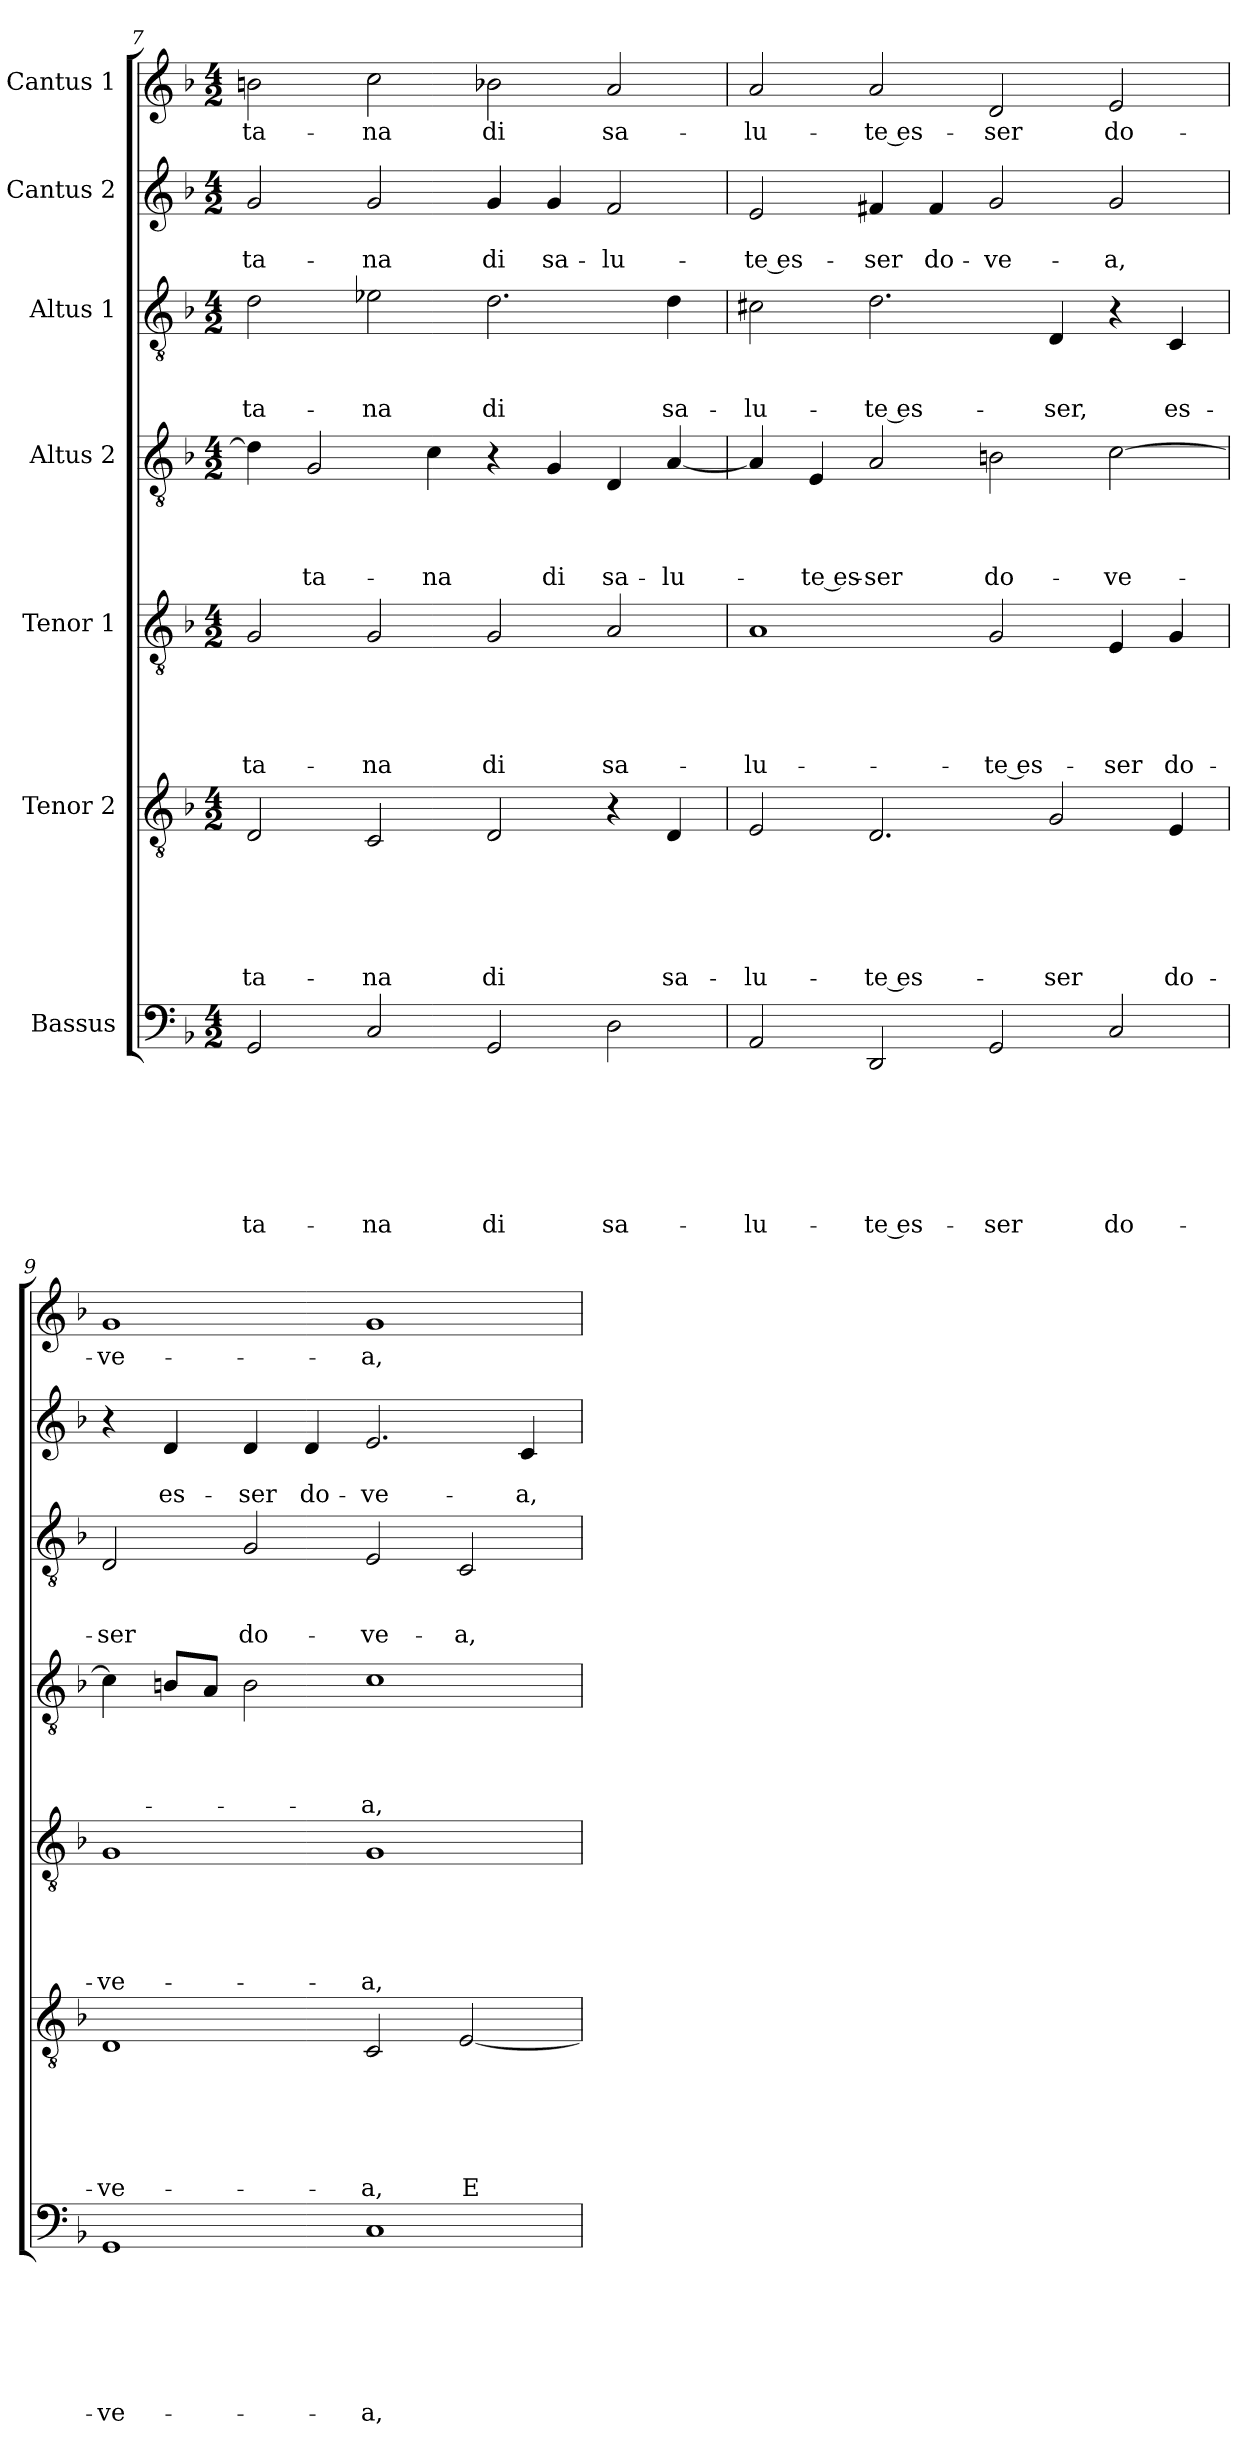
**kern	**text	**text	**text	**text	**text	**text	**text	**kern	**text	**text	**text	**text	**text	**text	**kern	**text	**text	**text	**text	**text	**kern	**text	**text	**text	**text	**kern	**text	**text	**text	**kern	**text	**text	**kern	**text
*part7	*part7	*part7	*part7	*part7	*part7	*part7	*part7	*part6	*part6	*part6	*part6	*part6	*part6	*part6	*part5	*part5	*part5	*part5	*part5	*part5	*part4	*part4	*part4	*part4	*part4	*part3	*part3	*part3	*part3	*part2	*part2	*part2	*part1	*part1
*staff7	*staff7	*staff7	*staff7	*staff7	*staff7	*staff7	*staff7	*staff6	*staff6	*staff6	*staff6	*staff6	*staff6	*staff6	*staff5	*staff5	*staff5	*staff5	*staff5	*staff5	*staff4	*staff4	*staff4	*staff4	*staff4	*staff3	*staff3	*staff3	*staff3	*staff2	*staff2	*staff2	*staff1	*staff1
*I"Bassus	*	*	*	*	*	*	*	*I"Tenor 2	*	*	*	*	*	*	*I"Tenor 1	*	*	*	*	*	*I"Altus 2	*	*	*	*	*I"Altus 1	*	*	*	*I"Cantus 2	*	*	*I"Cantus 1	*
*clefF4	*	*	*	*	*	*	*	*clefGv2	*	*	*	*	*	*	*clefGv2	*	*	*	*	*	*clefGv2	*	*	*	*	*clefGv2	*	*	*	*clefG2	*	*	*clefG2	*
*k[b-]	*	*	*	*	*	*	*	*k[b-]	*	*	*	*	*	*	*k[b-]	*	*	*	*	*	*k[b-]	*	*	*	*	*k[b-]	*	*	*	*k[b-]	*	*	*k[b-]	*
*d:	*	*	*	*	*	*	*	*d:	*	*	*	*	*	*	*d:	*	*	*	*	*	*d:	*	*	*	*	*d:	*	*	*	*d:	*	*	*d:	*
*M4/2	*	*	*	*	*	*	*	*M4/2	*	*	*	*	*	*	*M4/2	*	*	*	*	*	*M4/2	*	*	*	*	*M4/2	*	*	*	*M4/2	*	*	*M4/2	*
=7	=7	=7	=7	=7	=7	=7	=7	=7	=7	=7	=7	=7	=7	=7	=7	=7	=7	=7	=7	=7	=7	=7	=7	=7	=7	=7	=7	=7	=7	=7	=7	=7	=7	=7
!	!	!	!	!	!	!	!LO:LY:b	!	!	!	!	!	!	!LO:LY:b	!	!	!	!	!	!LO:LY:b	!	!	!	!	!	!	!	!	!LO:LY:b	!	!	!LO:LY:b	!	!LO:LY:b
2GG/	.	.	.	.	.	.	-ta-	2D/	.	.	.	.	.	-ta-	2G/	.	.	.	.	-ta-	4d\]	.	.	.	.	2d\	.	.	-ta-	2g/	.	-ta-	2bn\	-ta-
!	!	!	!	!	!	!	!	!	!	!	!	!	!	!	!	!	!	!	!	!	!	!	!	!	!LO:LY:b	!	!	!	!	!	!	!	!	!
.	.	.	.	.	.	.	.	.	.	.	.	.	.	.	.	.	.	.	.	.	2G/	.	.	.	-ta-	.	.	.	.	.	.	.	.	.
!	!	!	!	!	!	!	!LO:LY:b	!	!	!	!	!	!	!LO:LY:b	!	!	!	!	!	!LO:LY:b	!	!	!	!	!	!	!	!	!LO:LY:b	!	!	!LO:LY:b	!	!LO:LY:b
2C/	.	.	.	.	.	.	-na	2C/	.	.	.	.	.	-na	2G/	.	.	.	.	-na	.	.	.	.	.	2e-X\	.	.	-na	2g/	.	-na	2cc\	-na
!	!	!	!	!	!	!	!	!	!	!	!	!	!	!	!	!	!	!	!	!	!	!	!	!	!LO:LY:b	!	!	!	!	!	!	!	!	!
.	.	.	.	.	.	.	.	.	.	.	.	.	.	.	.	.	.	.	.	.	4c\	.	.	.	-na	.	.	.	.	.	.	.	.	.
!	!	!	!	!	!	!	!LO:LY:b	!	!	!	!	!	!	!LO:LY:b	!	!	!	!	!	!LO:LY:b	!	!	!	!	!	!	!	!	!LO:LY:b	!	!	!LO:LY:b	!	!LO:LY:b
2GG/	.	.	.	.	.	.	di	2D/	.	.	.	.	.	di	2G/	.	.	.	.	di	4r	.	.	.	.	2.d\	.	.	di	4g/	.	di	2b-X\	di
!	!	!	!	!	!	!	!	!	!	!	!	!	!	!	!	!	!	!	!	!	!	!	!	!	!LO:LY:b	!	!	!	!	!	!	!LO:LY:b	!	!
.	.	.	.	.	.	.	.	.	.	.	.	.	.	.	.	.	.	.	.	.	4G/	.	.	.	di	.	.	.	.	4g/	.	sa-	.	.
!	!	!	!	!	!	!	!LO:LY:b	!	!	!	!	!	!	!	!	!	!	!	!	!LO:LY:b	!	!	!	!	!LO:LY:b	!	!	!	!	!	!	!LO:LY:b	!	!LO:LY:b
2D\	.	.	.	.	.	.	sa-	4r	.	.	.	.	.	.	2A/	.	.	.	.	sa-	4D/	.	.	.	sa-	.	.	.	.	2f/	.	-lu-	2a/	sa-
!	!	!	!	!	!	!	!	!	!	!	!	!	!	!LO:LY:b	!	!	!	!	!	!	!	!	!	!	!LO:LY:b	!	!	!	!LO:LY:b	!	!	!	!	!
.	.	.	.	.	.	.	.	4D/	.	.	.	.	.	sa-	.	.	.	.	.	.	[4A/	.	.	.	-lu-	4d\	.	.	sa-	.	.	.	.	.
!!LO:PB:g=z
=8	=8	=8	=8	=8	=8	=8	=8	=8	=8	=8	=8	=8	=8	=8	=8	=8	=8	=8	=8	=8	=8	=8	=8	=8	=8	=8	=8	=8	=8	=8	=8	=8	=8	=8
!	!	!	!	!	!	!	!LO:LY:b	!	!	!	!	!	!	!LO:LY:b	!	!	!	!	!	!LO:LY:b	!	!	!	!	!	!	!	!	!LO:LY:b	!	!	!LO:LY:b	!	!LO:LY:b
2AA/	.	.	.	.	.	.	-lu-	2E/	.	.	.	.	.	-lu-	1A	.	.	.	.	-lu-	4A/]	.	.	.	.	2c#X\	.	.	-lu-	2e/	.	-te es-	2a/	-lu-
!	!	!	!	!	!	!	!	!	!	!	!	!	!	!	!	!	!	!	!	!	!	!	!	!	!LO:LY:b	!	!	!	!	!	!	!	!	!
.	.	.	.	.	.	.	.	.	.	.	.	.	.	.	.	.	.	.	.	.	4E/	.	.	.	-te es-	.	.	.	.	.	.	.	.	.
!	!	!	!	!	!	!	!LO:LY:b	!	!	!	!	!	!	!LO:LY:b	!	!	!	!	!	!	!	!	!	!	!LO:LY:b	!	!	!	!LO:LY:b	!	!	!LO:LY:b	!	!LO:LY:b
2DD/	.	.	.	.	.	.	-te es-	2.D/	.	.	.	.	.	-te es-	.	.	.	.	.	.	2A/	.	.	.	-ser	2.d\	.	.	-te es-	4f#X/	.	-ser	2a/	-te es-
!	!	!	!	!	!	!	!	!	!	!	!	!	!	!	!	!	!	!	!	!	!	!	!	!	!	!	!	!	!	!	!	!LO:LY:b	!	!
.	.	.	.	.	.	.	.	.	.	.	.	.	.	.	.	.	.	.	.	.	.	.	.	.	.	.	.	.	.	4f#/	.	do-	.	.
!	!	!	!	!	!	!	!LO:LY:b	!	!	!	!	!	!	!	!	!	!	!	!	!LO:LY:b	!	!	!	!	!LO:LY:b	!	!	!	!	!	!	!LO:LY:b	!	!LO:LY:b
2GG/	.	.	.	.	.	.	-ser	.	.	.	.	.	.	.	2G/	.	.	.	.	-te es-	2Bn\	.	.	.	do-	.	.	.	.	2g/	.	-ve-	2d/	-ser
!	!	!	!	!	!	!	!	!	!	!	!	!	!	!LO:LY:b	!	!	!	!	!	!	!	!	!	!	!	!	!	!	!LO:LY:b	!	!	!	!	!
.	.	.	.	.	.	.	.	2G/	.	.	.	.	.	-ser	.	.	.	.	.	.	.	.	.	.	.	4D/	.	.	-ser,	.	.	.	.	.
!	!	!	!	!	!	!	!LO:LY:b	!	!	!	!	!	!	!	!	!	!	!	!	!LO:LY:b	!	!	!	!	!LO:LY:b	!	!	!	!	!	!	!LO:LY:b	!	!LO:LY:b
2C/	.	.	.	.	.	.	do-	.	.	.	.	.	.	.	4E/	.	.	.	.	-ser	[2c\	.	.	.	-ve-	4r	.	.	.	2g/	.	-a,	2e/	do-
!	!	!	!	!	!	!	!	!	!	!	!	!	!	!LO:LY:b	!	!	!	!	!	!LO:LY:b	!	!	!	!	!	!	!	!	!LO:LY:b	!	!	!	!	!
.	.	.	.	.	.	.	.	4E/	.	.	.	.	.	do-	4G/	.	.	.	.	do-	.	.	.	.	.	4C/	.	.	es-	.	.	.	.	.
=9	=9	=9	=9	=9	=9	=9	=9	=9	=9	=9	=9	=9	=9	=9	=9	=9	=9	=9	=9	=9	=9	=9	=9	=9	=9	=9	=9	=9	=9	=9	=9	=9	=9	=9
!	!	!	!	!	!	!	!LO:LY:b	!	!	!	!	!	!	!LO:LY:b	!	!	!	!	!	!LO:LY:b	!	!	!	!	!	!	!	!	!LO:LY:b	!	!	!	!	!LO:LY:b
1GG	.	.	.	.	.	.	-ve-	1D	.	.	.	.	.	-ve-	1G	.	.	.	.	-ve-	4c\]	.	.	.	.	2D/	.	.	-ser	4r	.	.	1g	-ve-
!	!	!	!	!	!	!	!	!	!	!	!	!	!	!	!	!	!	!	!	!	!	!	!	!	!	!	!	!	!	!	!	!LO:LY:b	!	!
.	.	.	.	.	.	.	.	.	.	.	.	.	.	.	.	.	.	.	.	.	8Bn/L	.	.	.	.	.	.	.	.	4d/	.	es-	.	.
.	.	.	.	.	.	.	.	.	.	.	.	.	.	.	.	.	.	.	.	.	8A/J	.	.	.	.	.	.	.	.	.	.	.	.	.
!	!	!	!	!	!	!	!	!	!	!	!	!	!	!	!	!	!	!	!	!	!	!	!	!	!	!	!	!	!LO:LY:b	!	!	!LO:LY:b	!	!
.	.	.	.	.	.	.	.	.	.	.	.	.	.	.	.	.	.	.	.	.	2B\	.	.	.	.	2G/	.	.	do-	4d/	.	-ser	.	.
!	!	!	!	!	!	!	!	!	!	!	!	!	!	!	!	!	!	!	!	!	!	!	!	!	!	!	!	!	!	!	!	!LO:LY:b	!	!
.	.	.	.	.	.	.	.	.	.	.	.	.	.	.	.	.	.	.	.	.	.	.	.	.	.	.	.	.	.	4d/	.	do-	.	.
!	!	!	!	!	!	!	!LO:LY:b	!	!	!	!	!	!	!LO:LY:b	!	!	!	!	!	!LO:LY:b	!	!	!	!	!LO:LY:b	!	!	!	!LO:LY:b	!	!	!LO:LY:b	!	!LO:LY:b
1C	.	.	.	.	.	.	-a,	2C/	.	.	.	.	.	-a,	1G	.	.	.	.	-a,	1c	.	.	.	-a,	2E/	.	.	-ve-	2.e/	.	-ve-	1g	-a,
!	!	!	!	!	!	!	!	!	!	!	!	!	!	!LO:LY:b	!	!	!	!	!	!	!	!	!	!	!	!	!	!	!LO:LY:b	!	!	!	!	!
.	.	.	.	.	.	.	.	[2E/	.	.	.	.	.	E	.	.	.	.	.	.	.	.	.	.	.	2C/	.	.	-a,	.	.	.	.	.
!	!	!	!	!	!	!	!	!	!	!	!	!	!	!	!	!	!	!	!	!	!	!	!	!	!	!	!	!	!	!	!	!LO:LY:b	!	!
.	.	.	.	.	.	.	.	.	.	.	.	.	.	.	.	.	.	.	.	.	.	.	.	.	.	.	.	.	.	4c/	.	-a,	.	.
=	=	=	=	=	=	=	=	=	=	=	=	=	=	=	=	=	=	=	=	=	=	=	=	=	=	=	=	=	=	=	=	=	=	=
*-	*-	*-	*-	*-	*-	*-	*-	*-	*-	*-	*-	*-	*-	*-	*-	*-	*-	*-	*-	*-	*-	*-	*-	*-	*-	*-	*-	*-	*-	*-	*-	*-	*-	*-
